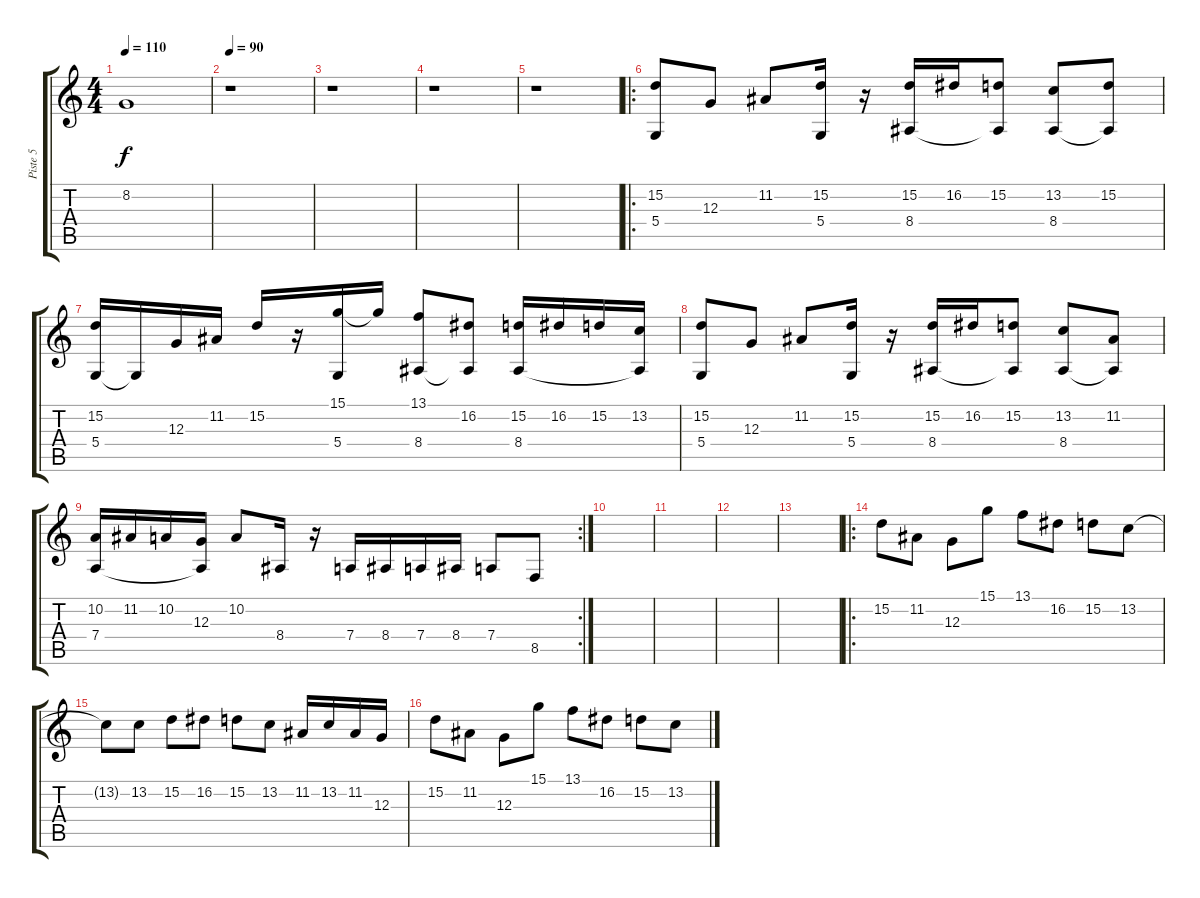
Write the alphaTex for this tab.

\track ("Piste 5" "Piste 5") {instrument synthstrings2}
\staff {score tabs}
\tuning (E4 B3 G3 D3 A2 E2) {hide}
\ts (4 4)
\tempo 110
\clef g2
\ks c
8.2{t}.1{dy f} |
\tempo 90
r.1 |
r.1 |
r.1 |
r.1 |
\ro
(15.2 5.4).8{instrument tenorsax} 12.3.8 11.2.8 (15.2 5.4).16 r.16 (15.2 8.4).16 16.2.16 (15.2 8.4{t}).8 (13.2 8.4).8 (15.2 8.4{t}).8 |
(15.2 5.4).16 5.4{t}.16 12.3.16 11.2.16 15.2.16 r.16 (15.1 5.4).16 15.1{t}.16 (13.1 8.4).8 (16.2 8.4{t}).8 (15.2 8.4).16 16.2.16 15.2.16 (13.2 8.4{t}).16 |
(15.2 5.4).8 12.3.8 11.2.8 (15.2 5.4).16 r.16 (15.2 8.4).16 16.2.16 (15.2 8.4{t}).8 (13.2 8.4).8 (11.2 8.4{t}).8 |
\rc 2
(10.2 7.4).16 11.2.16 10.2.16 (12.3 7.4{t}).16 10.2.8 8.4.16 r.16 7.4.16 8.4.16 7.4.16 8.4.16 7.4.8 8.5.8 |
|
|
|
|
\ro
15.2.8{instrument flute} 11.2.8 12.3.8 15.1.8 13.1.8 16.2.8 15.2.8 13.2.8 |
13.2{t}.8 13.2.8 15.2.8 16.2.8 15.2.8 13.2.8 11.2.16 13.2.16 11.2.16 12.3.16 |
15.2.8 11.2.8 12.3.8 15.1.8 13.1.8 16.2.8 15.2.8 13.2.8
